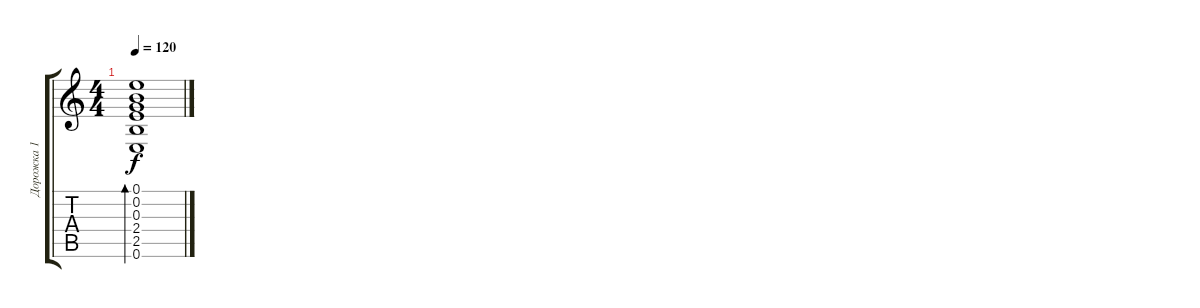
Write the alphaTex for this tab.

\track ("Дорожка 1" "Дорожка 1") {instrument acousticguitarsteel}
\staff {score tabs}
\tuning (E4 B3 G3 D3 A2 E2) {hide}
\ts (4 4)
\tempo 120
\clef g2
\ks c
(0.1 0.2 0.3 2.4 2.5 0.6).1{bd 480 dy f}
